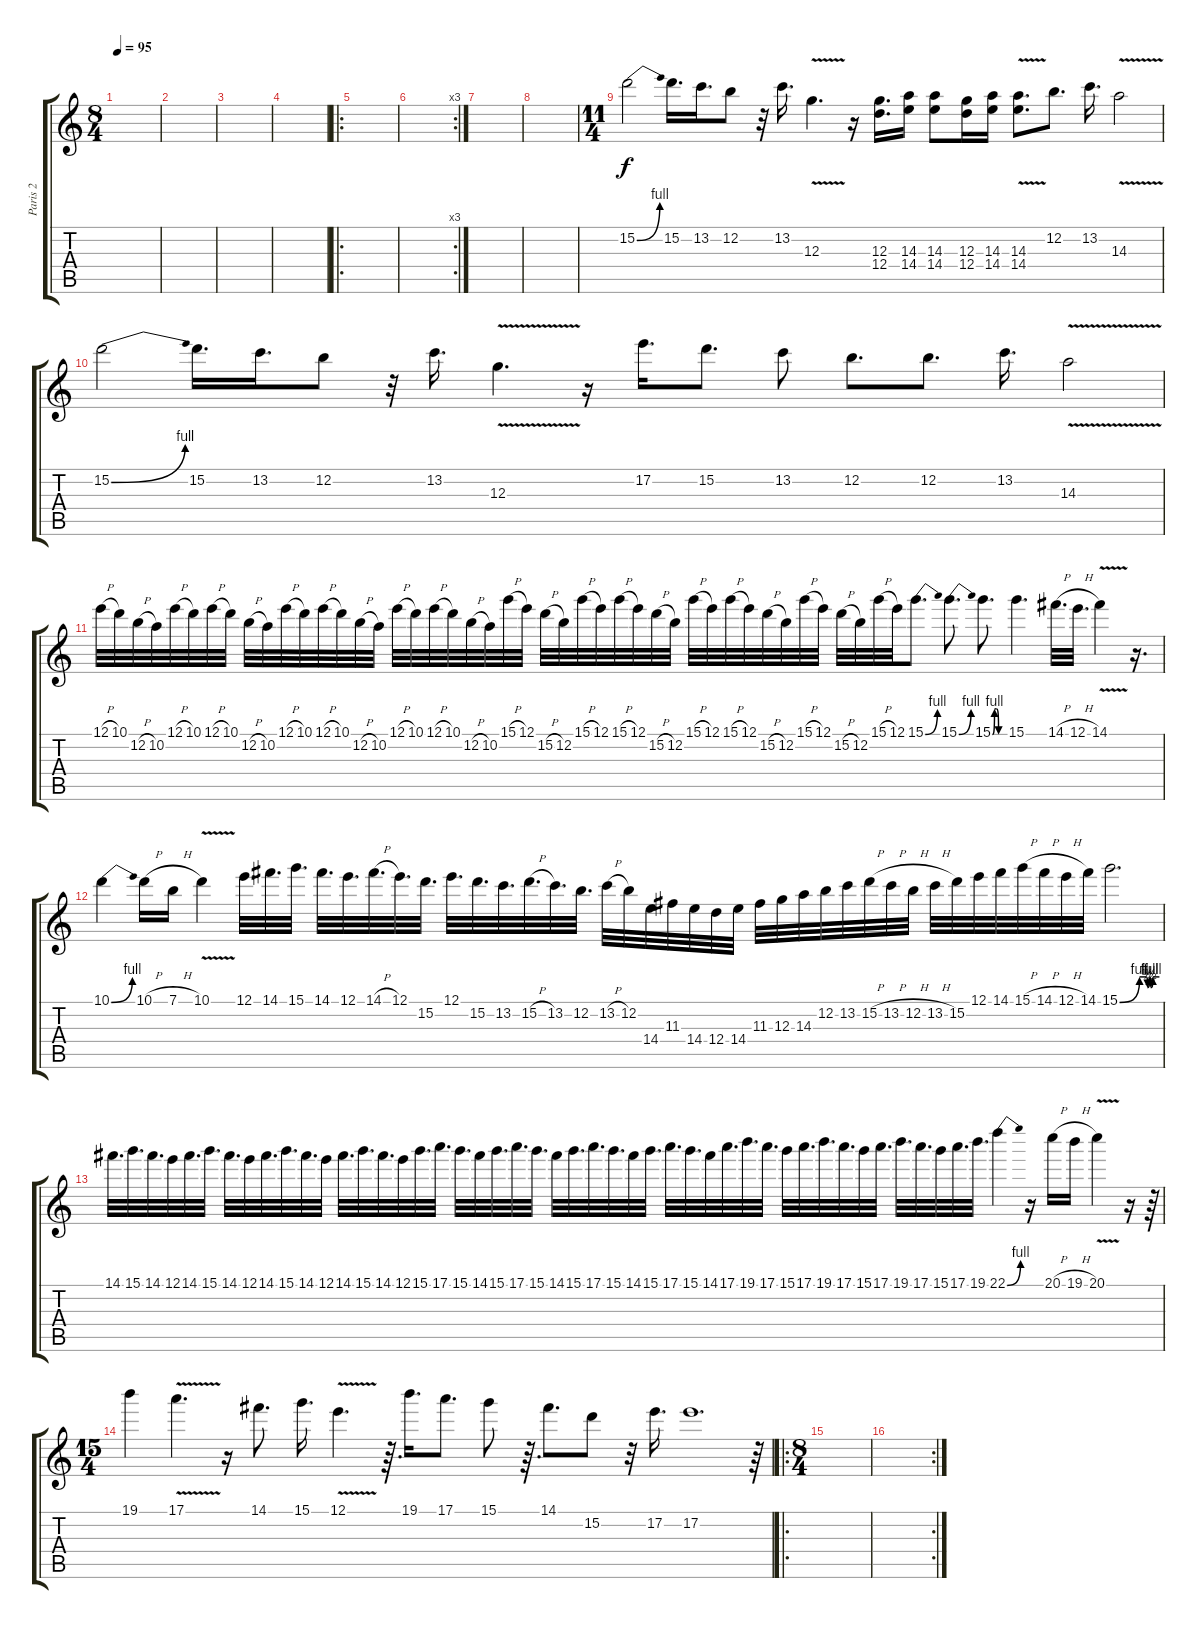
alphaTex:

\track ("Paris 2" "Paris 2") {instrument overdrivenguitar}
\staff {score tabs}
\tuning (E4 B3 G3 D3 A2 E2) {hide}
\ts (8 4)
\tempo 95
\clef g2
\ks c
|
|
|
|
\ro
|
\rc 3
|
|
|
\ts (11 4)
15.2{be (bend 0 0 60 4)}.2 15.2.16{d} 13.2.16{d} 12.2.8 r.32 13.2.16{d} 12.3{v}.4{d} r.16 (12.3 12.4).16{d} (14.3 14.4).16 (14.3 14.4).8 (12.3 12.4).16 (14.3 14.4).16 (14.3{v} 14.4{v}).8{d} 12.2.8{d} 13.2.16{d} 14.3{v}.2 |
15.2{be (bend 0 0 60 4)}.2 15.2.16{d} 13.2.16{d} 12.2.8 r.32 13.2.16{d} 12.3{v}.4{d} r.16 17.2.16{d} 15.2.8{d} 13.2.8 12.2.8{d} 12.2.8{d} 13.2.16{d} 14.3{v}.2 |
12.1{h}.32 10.1.32 12.2{h}.32 10.2.32 12.1{h}.32 10.1.32 12.1{h}.32 10.1.32 12.2{h}.32 10.2.32 12.1{h}.32 10.1.32 12.1{h}.32 10.1.32 12.2{h}.32 10.2.32 12.1{h}.32 10.1.32 12.1{h}.32 10.1.32 12.2{h}.32 10.2.32 15.1{h}.32 12.1.32 15.2{h}.32 12.2.32 15.1{h}.32 12.1.32 15.1{h}.32 12.1.32 15.2{h}.32 12.2.32 15.1{h}.32 12.1.32 15.1{h}.32 12.1.32 15.2{h}.32 12.2.32 15.1{h}.32 12.1.32 15.2{h}.32 12.2.32 15.1{h}.32 12.1.32 15.1{be (bend 0 0 60 4)}.8{d} 15.1{be (bend 0 0 60 4)}.8{d} 15.1{be (custom 0 0 10 4 20 4 30 0 60 0)}.8{d} 15.1.4{d} 14.1{h}.32{d} 12.1{h}.32{d} 14.1{v}.4 r.16{d} |
10.1{be (bend 0 0 60 4)}.4 10.1{h}.16 7.1{h}.16 10.1{v}.4 12.1.32{d} 14.1.32{d} 15.1.32{d} 14.1.32{d} 12.1.32{d} 14.1{h}.32{d} 12.1.32{d} 15.2.32{d} 12.1.32{d} 15.2.32{d} 13.2.32{d} 15.2{h}.32{d} 13.2.32{d} 12.2.32{d} 13.2{h}.32 12.2.32 14.4.32 11.3.32 14.4.32 12.4.32 14.4.32 11.3.32 12.3.32 14.3.32 12.2.32 13.2.32 15.2{h}.32 13.2{h}.32 12.2{h}.32 13.2{h}.32 15.2.32 12.1.32 14.1.32 15.1{h}.32 14.1{h}.32 12.1{h}.32 14.1.32 15.1{be (custom 0 0 30 4 40 4 42 2 45 4 47 2 50 4 60 4)}.2{d} |
14.1.32{d} 15.1.32{d} 14.1.32{d} 12.1.32 14.1.32{d} 15.1.32{d} 14.1.32{d} 12.1.32 14.1.32{d} 15.1.32{d} 14.1.32{d} 12.1.32 14.1.32{d} 15.1.32{d} 14.1.32{d} 12.1.32 15.1.32{d} 17.1.32{d} 15.1.32{d} 14.1.32 15.1.32{d} 17.1.32{d} 15.1.32{d} 14.1.32 15.1.32{d} 17.1.32{d} 15.1.32{d} 14.1.32 15.1.32{d} 17.1.32{d} 15.1.32{d} 14.1.32 17.1.32{d} 19.1.32{d} 17.1.32{d} 15.1.32 17.1.32{d} 19.1.32{d} 17.1.32{d} 15.1.32 17.1.32{d} 19.1.32{d} 17.1.32{d} 15.1.32 17.1.32{d} 19.1.32{d} 22.1{be (bend 0 0 60 4)}.4 r.16 20.1{h}.16 19.1{h}.16 20.1{v}.4 r.16 r.64 |
\ts (15 4)
19.1.4 17.1{v}.4{d} r.16 14.1.8{d} 15.1.16{d} 12.1{v}.4{d} r.64{d} 19.1.16{d} 17.1.8{d} 15.1.8 r.64{d} 14.1.8{d} 15.2.8 r.32 17.2.16{d} 17.2.1{d volume 0} r.64 |
\ro
\ts (8 4)
|
\rc 2
